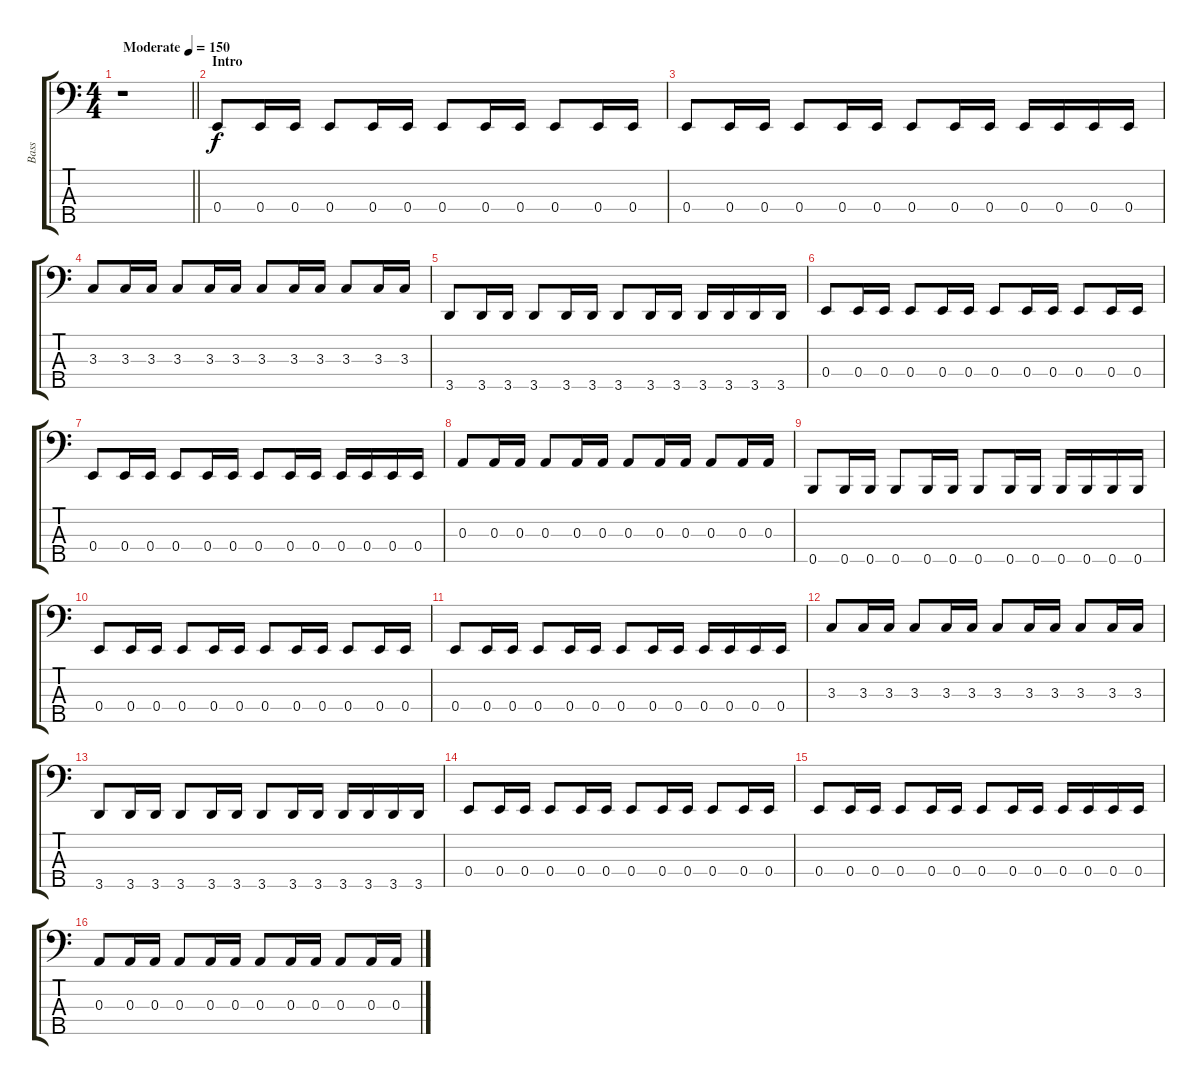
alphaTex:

\track ("Bass" "Bass") {instrument electricbassfinger}
\staff {score tabs}
\tuning (G2 D2 A1 E1 B0) {hide}
\ts (4 4)
\tempo (150 "Moderate")
\clef f4
\barLineRight lightlight
\ks c
r.1{dy f instrument electricbassfinger} |
\section ("" "Intro")
0.4.8 0.4.16 0.4.16 0.4.8 0.4.16 0.4.16 0.4.8 0.4.16 0.4.16 0.4.8 0.4.16 0.4.16 |
0.4.8 0.4.16 0.4.16 0.4.8 0.4.16 0.4.16 0.4.8 0.4.16 0.4.16 0.4.16 0.4.16 0.4.16 0.4.16 |
3.3.8 3.3.16 3.3.16 3.3.8 3.3.16 3.3.16 3.3.8 3.3.16 3.3.16 3.3.8 3.3.16 3.3.16 |
3.5.8 3.5.16 3.5.16 3.5.8 3.5.16 3.5.16 3.5.8 3.5.16 3.5.16 3.5.16 3.5.16 3.5.16 3.5.16 |
0.4.8 0.4.16 0.4.16 0.4.8 0.4.16 0.4.16 0.4.8 0.4.16 0.4.16 0.4.8 0.4.16 0.4.16 |
0.4.8 0.4.16 0.4.16 0.4.8 0.4.16 0.4.16 0.4.8 0.4.16 0.4.16 0.4.16 0.4.16 0.4.16 0.4.16 |
0.3.8 0.3.16 0.3.16 0.3.8 0.3.16 0.3.16 0.3.8 0.3.16 0.3.16 0.3.8 0.3.16 0.3.16 |
0.5.8 0.5.16 0.5.16 0.5.8 0.5.16 0.5.16 0.5.8 0.5.16 0.5.16 0.5.16 0.5.16 0.5.16 0.5.16 |
0.4.8 0.4.16 0.4.16 0.4.8 0.4.16 0.4.16 0.4.8 0.4.16 0.4.16 0.4.8 0.4.16 0.4.16 |
0.4.8 0.4.16 0.4.16 0.4.8 0.4.16 0.4.16 0.4.8 0.4.16 0.4.16 0.4.16 0.4.16 0.4.16 0.4.16 |
3.3.8 3.3.16 3.3.16 3.3.8 3.3.16 3.3.16 3.3.8 3.3.16 3.3.16 3.3.8 3.3.16 3.3.16 |
3.5.8 3.5.16 3.5.16 3.5.8 3.5.16 3.5.16 3.5.8 3.5.16 3.5.16 3.5.16 3.5.16 3.5.16 3.5.16 |
0.4.8 0.4.16 0.4.16 0.4.8 0.4.16 0.4.16 0.4.8 0.4.16 0.4.16 0.4.8 0.4.16 0.4.16 |
0.4.8 0.4.16 0.4.16 0.4.8 0.4.16 0.4.16 0.4.8 0.4.16 0.4.16 0.4.16 0.4.16 0.4.16 0.4.16 |
0.3.8 0.3.16 0.3.16 0.3.8 0.3.16 0.3.16 0.3.8 0.3.16 0.3.16 0.3.8 0.3.16 0.3.16
